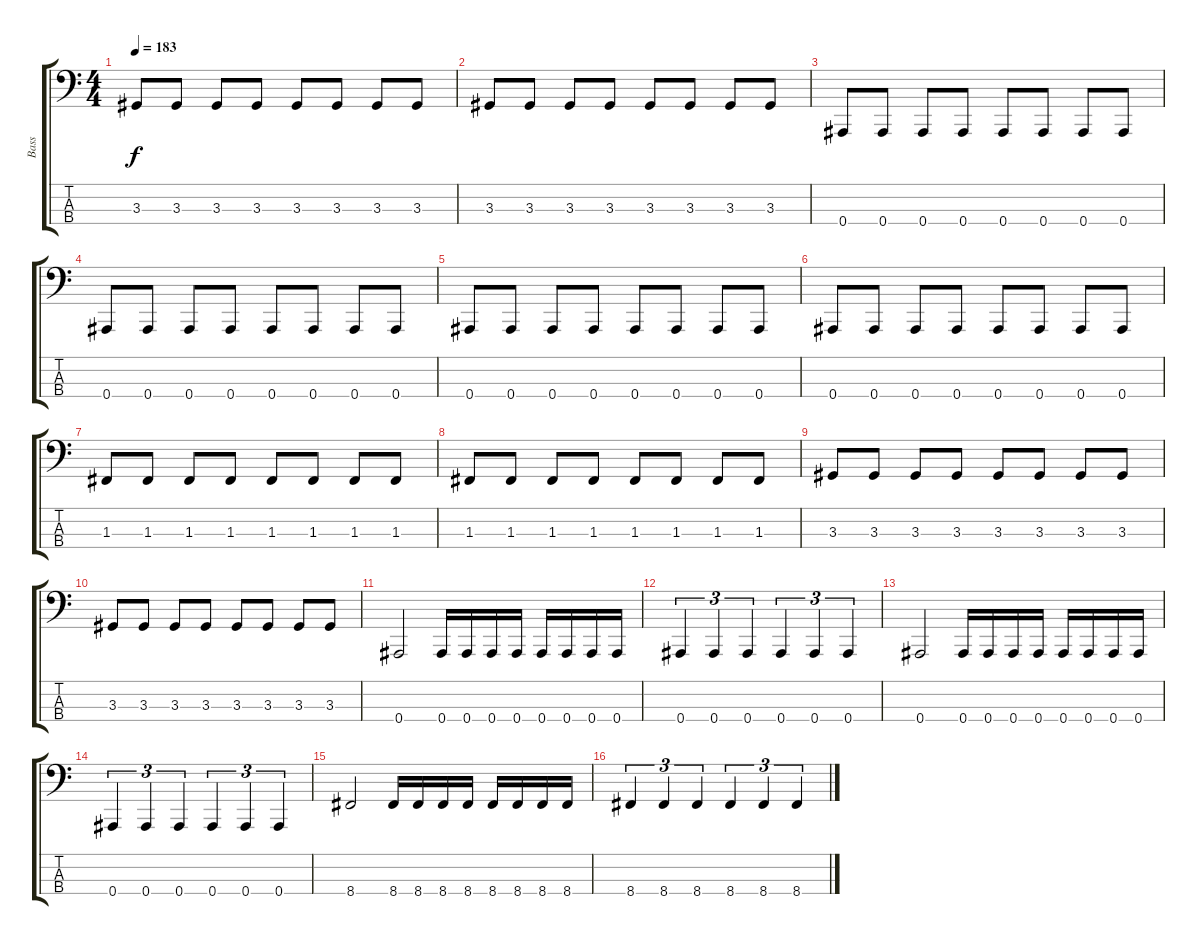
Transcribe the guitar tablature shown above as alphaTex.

\track ("Bass" "Bass") {instrument electricbasspick}
\staff {score tabs}
\tuning (Eb2 Bb1 F1 Bb0) {hide}
\ts (4 4)
\tempo 183
\clef f4
\ks c
3.3.8{dy f} 3.3.8 3.3.8 3.3.8 3.3.8 3.3.8 3.3.8 3.3.8 |
3.3.8 3.3.8 3.3.8 3.3.8 3.3.8 3.3.8 3.3.8 3.3.8 |
0.4.8 0.4.8 0.4.8 0.4.8 0.4.8 0.4.8 0.4.8 0.4.8 |
0.4.8 0.4.8 0.4.8 0.4.8 0.4.8 0.4.8 0.4.8 0.4.8 |
0.4.8 0.4.8 0.4.8 0.4.8 0.4.8 0.4.8 0.4.8 0.4.8 |
0.4.8 0.4.8 0.4.8 0.4.8 0.4.8 0.4.8 0.4.8 0.4.8 |
1.3.8 1.3.8 1.3.8 1.3.8 1.3.8 1.3.8 1.3.8 1.3.8 |
1.3.8 1.3.8 1.3.8 1.3.8 1.3.8 1.3.8 1.3.8 1.3.8 |
3.3.8 3.3.8 3.3.8 3.3.8 3.3.8 3.3.8 3.3.8 3.3.8 |
3.3.8 3.3.8 3.3.8 3.3.8 3.3.8 3.3.8 3.3.8 3.3.8 |
0.4.2 0.4.16 0.4.16 0.4.16 0.4.16 0.4.16 0.4.16 0.4.16 0.4.16 |
0.4.4{tu (3 2)} 0.4.4{tu (3 2)} 0.4.4{tu (3 2)} 0.4.4{tu (3 2)} 0.4.4{tu (3 2)} 0.4.4{tu (3 2)} |
0.4.2 0.4.16 0.4.16 0.4.16 0.4.16 0.4.16 0.4.16 0.4.16 0.4.16 |
0.4.4{tu (3 2)} 0.4.4{tu (3 2)} 0.4.4{tu (3 2)} 0.4.4{tu (3 2)} 0.4.4{tu (3 2)} 0.4.4{tu (3 2)} |
8.4.2 8.4.16 8.4.16 8.4.16 8.4.16 8.4.16 8.4.16 8.4.16 8.4.16 |
8.4.4{tu (3 2)} 8.4.4{tu (3 2)} 8.4.4{tu (3 2)} 8.4.4{tu (3 2)} 8.4.4{tu (3 2)} 8.4.4{tu (3 2)}
